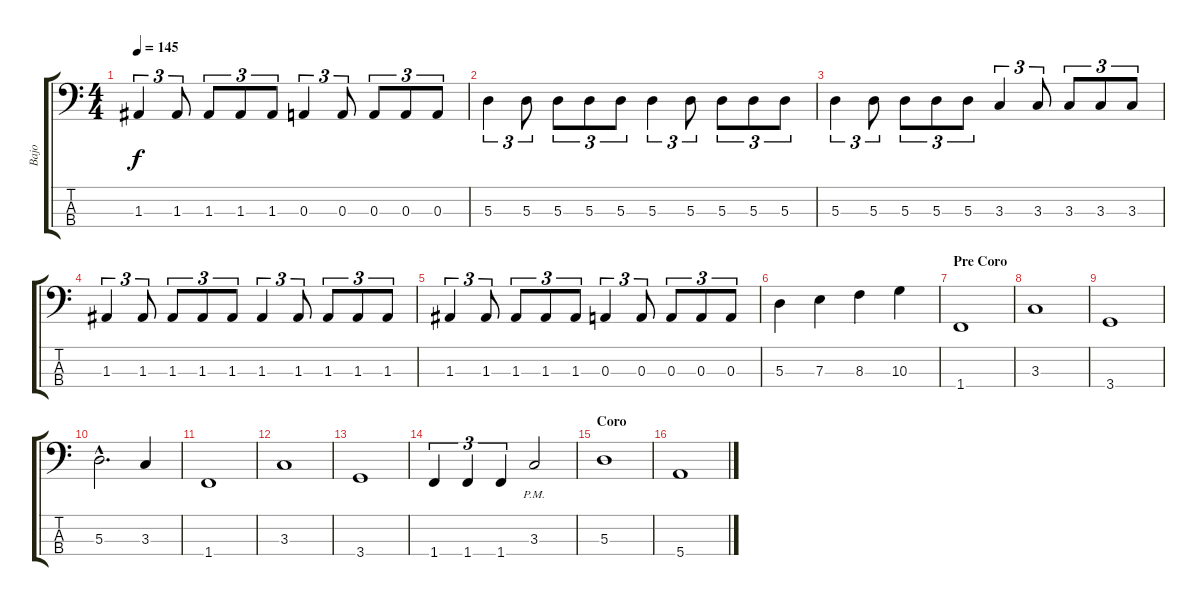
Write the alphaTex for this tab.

\track ("Bajo" "Bajo") {instrument electricbassfinger}
\staff {score tabs}
\tuning (G2 D2 A1 E1) {hide}
\ts (4 4)
\tempo 145
\clef f4
\ks c
1.3.4{tu (3 2) dy f} 1.3.8{tu (3 2)} 1.3.8{tu (3 2)} 1.3.8{tu (3 2)} 1.3.8{tu (3 2)} 0.3.4{tu (3 2)} 0.3.8{tu (3 2)} 0.3.8{tu (3 2)} 0.3.8{tu (3 2)} 0.3.8{tu (3 2)} |
5.3.4{tu (3 2)} 5.3.8{tu (3 2)} 5.3.8{tu (3 2)} 5.3.8{tu (3 2)} 5.3.8{tu (3 2)} 5.3.4{tu (3 2)} 5.3.8{tu (3 2)} 5.3.8{tu (3 2)} 5.3.8{tu (3 2)} 5.3.8{tu (3 2)} |
5.3.4{tu (3 2)} 5.3.8{tu (3 2)} 5.3.8{tu (3 2)} 5.3.8{tu (3 2)} 5.3.8{tu (3 2)} 3.3.4{tu (3 2)} 3.3.8{tu (3 2)} 3.3.8{tu (3 2)} 3.3.8{tu (3 2)} 3.3.8{tu (3 2)} |
1.3.4{tu (3 2)} 1.3.8{tu (3 2)} 1.3.8{tu (3 2)} 1.3.8{tu (3 2)} 1.3.8{tu (3 2)} 1.3.4{tu (3 2)} 1.3.8{tu (3 2)} 1.3.8{tu (3 2)} 1.3.8{tu (3 2)} 1.3.8{tu (3 2)} |
1.3.4{tu (3 2)} 1.3.8{tu (3 2)} 1.3.8{tu (3 2)} 1.3.8{tu (3 2)} 1.3.8{tu (3 2)} 0.3.4{tu (3 2)} 0.3.8{tu (3 2)} 0.3.8{tu (3 2)} 0.3.8{tu (3 2)} 0.3.8{tu (3 2)} |
5.3.4 7.3.4 8.3.4 10.3.4 |
\section ("" "Pre Coro")
1.4.1 |
3.3.1 |
3.4.1 |
5.3{hac}.2{d} 3.3.4 |
1.4.1 |
3.3.1 |
3.4.1 |
1.4.4{tu (3 2)} 1.4.4{tu (3 2)} 1.4.4{tu (3 2)} 3.3{pm}.2 |
\section ("" "Coro")
5.3.1 |
5.4.1
